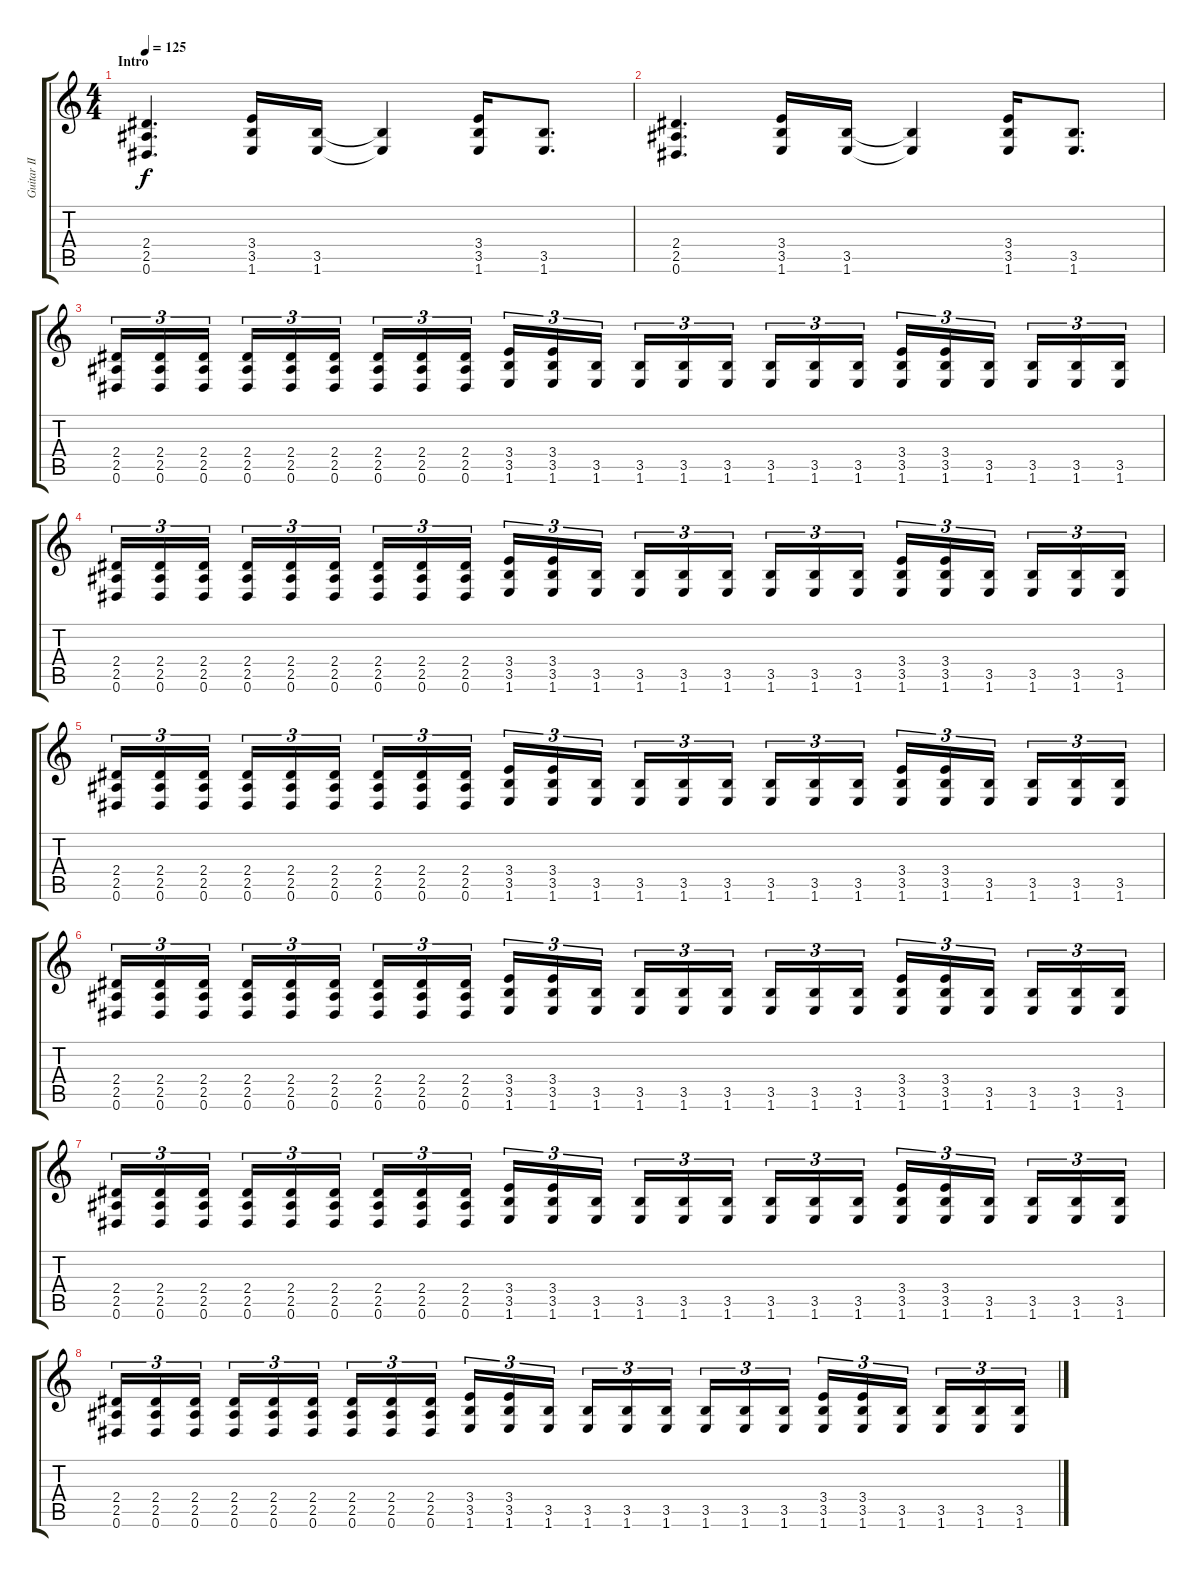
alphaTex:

\track ("Guitar II" "Guitar II") {instrument distortionguitar}
\staff {score tabs}
\tuning (Eb4 Bb3 Gb3 Db3 Ab2 Eb2) {hide}
\ts (4 4)
\section ("" "Intro")
\tempo 125
\clef g2
\ks c
(2.4 2.5 0.6).4{d dy f instrument distortionguitar} (3.4 3.5 1.6).16 (3.5 1.6).16 (3.5{t} 1.6{t}).4 (3.4 3.5 1.6).16 (3.5 1.6).8{d} |
(2.4 2.5 0.6).4{d} (3.4 3.5 1.6).16 (3.5 1.6).16 (3.5{t} 1.6{t}).4 (3.4 3.5 1.6).16 (3.5 1.6).8{d} |
(2.4 2.5 0.6).16{tu (3 2)} (2.4 2.5 0.6).16{tu (3 2)} (2.4 2.5 0.6).16{tu (3 2) beam splitsecondary} (2.4 2.5 0.6).16{tu (3 2)} (2.4 2.5 0.6).16{tu (3 2)} (2.4 2.5 0.6).16{tu (3 2)} (2.4 2.5 0.6).16{tu (3 2)} (2.4 2.5 0.6).16{tu (3 2)} (2.4 2.5 0.6).16{tu (3 2) beam splitsecondary} (3.4 3.5 1.6).16{tu (3 2)} (3.4 3.5 1.6).16{tu (3 2)} (3.5 1.6).16{tu (3 2)} (3.5 1.6).16{tu (3 2)} (3.5 1.6).16{tu (3 2)} (3.5 1.6).16{tu (3 2) beam splitsecondary} (3.5 1.6).16{tu (3 2)} (3.5 1.6).16{tu (3 2)} (3.5 1.6).16{tu (3 2)} (3.4 3.5 1.6).16{tu (3 2)} (3.4 3.5 1.6).16{tu (3 2)} (3.5 1.6).16{tu (3 2) beam splitsecondary} (3.5 1.6).16{tu (3 2)} (3.5 1.6).16{tu (3 2)} (3.5 1.6).16{tu (3 2)} |
(2.4 2.5 0.6).16{tu (3 2)} (2.4 2.5 0.6).16{tu (3 2)} (2.4 2.5 0.6).16{tu (3 2) beam splitsecondary} (2.4 2.5 0.6).16{tu (3 2)} (2.4 2.5 0.6).16{tu (3 2)} (2.4 2.5 0.6).16{tu (3 2)} (2.4 2.5 0.6).16{tu (3 2)} (2.4 2.5 0.6).16{tu (3 2)} (2.4 2.5 0.6).16{tu (3 2) beam splitsecondary} (3.4 3.5 1.6).16{tu (3 2)} (3.4 3.5 1.6).16{tu (3 2)} (3.5 1.6).16{tu (3 2)} (3.5 1.6).16{tu (3 2)} (3.5 1.6).16{tu (3 2)} (3.5 1.6).16{tu (3 2) beam splitsecondary} (3.5 1.6).16{tu (3 2)} (3.5 1.6).16{tu (3 2)} (3.5 1.6).16{tu (3 2)} (3.4 3.5 1.6).16{tu (3 2)} (3.4 3.5 1.6).16{tu (3 2)} (3.5 1.6).16{tu (3 2) beam splitsecondary} (3.5 1.6).16{tu (3 2)} (3.5 1.6).16{tu (3 2)} (3.5 1.6).16{tu (3 2)} |
(2.4 2.5 0.6).16{tu (3 2)} (2.4 2.5 0.6).16{tu (3 2)} (2.4 2.5 0.6).16{tu (3 2) beam splitsecondary} (2.4 2.5 0.6).16{tu (3 2)} (2.4 2.5 0.6).16{tu (3 2)} (2.4 2.5 0.6).16{tu (3 2)} (2.4 2.5 0.6).16{tu (3 2)} (2.4 2.5 0.6).16{tu (3 2)} (2.4 2.5 0.6).16{tu (3 2) beam splitsecondary} (3.4 3.5 1.6).16{tu (3 2)} (3.4 3.5 1.6).16{tu (3 2)} (3.5 1.6).16{tu (3 2)} (3.5 1.6).16{tu (3 2)} (3.5 1.6).16{tu (3 2)} (3.5 1.6).16{tu (3 2) beam splitsecondary} (3.5 1.6).16{tu (3 2)} (3.5 1.6).16{tu (3 2)} (3.5 1.6).16{tu (3 2)} (3.4 3.5 1.6).16{tu (3 2)} (3.4 3.5 1.6).16{tu (3 2)} (3.5 1.6).16{tu (3 2) beam splitsecondary} (3.5 1.6).16{tu (3 2)} (3.5 1.6).16{tu (3 2)} (3.5 1.6).16{tu (3 2)} |
(2.4 2.5 0.6).16{tu (3 2)} (2.4 2.5 0.6).16{tu (3 2)} (2.4 2.5 0.6).16{tu (3 2) beam splitsecondary} (2.4 2.5 0.6).16{tu (3 2)} (2.4 2.5 0.6).16{tu (3 2)} (2.4 2.5 0.6).16{tu (3 2)} (2.4 2.5 0.6).16{tu (3 2)} (2.4 2.5 0.6).16{tu (3 2)} (2.4 2.5 0.6).16{tu (3 2) beam splitsecondary} (3.4 3.5 1.6).16{tu (3 2)} (3.4 3.5 1.6).16{tu (3 2)} (3.5 1.6).16{tu (3 2)} (3.5 1.6).16{tu (3 2)} (3.5 1.6).16{tu (3 2)} (3.5 1.6).16{tu (3 2) beam splitsecondary} (3.5 1.6).16{tu (3 2)} (3.5 1.6).16{tu (3 2)} (3.5 1.6).16{tu (3 2)} (3.4 3.5 1.6).16{tu (3 2)} (3.4 3.5 1.6).16{tu (3 2)} (3.5 1.6).16{tu (3 2) beam splitsecondary} (3.5 1.6).16{tu (3 2)} (3.5 1.6).16{tu (3 2)} (3.5 1.6).16{tu (3 2)} |
(2.4 2.5 0.6).16{tu (3 2)} (2.4 2.5 0.6).16{tu (3 2)} (2.4 2.5 0.6).16{tu (3 2) beam splitsecondary} (2.4 2.5 0.6).16{tu (3 2)} (2.4 2.5 0.6).16{tu (3 2)} (2.4 2.5 0.6).16{tu (3 2)} (2.4 2.5 0.6).16{tu (3 2)} (2.4 2.5 0.6).16{tu (3 2)} (2.4 2.5 0.6).16{tu (3 2) beam splitsecondary} (3.4 3.5 1.6).16{tu (3 2)} (3.4 3.5 1.6).16{tu (3 2)} (3.5 1.6).16{tu (3 2)} (3.5 1.6).16{tu (3 2)} (3.5 1.6).16{tu (3 2)} (3.5 1.6).16{tu (3 2) beam splitsecondary} (3.5 1.6).16{tu (3 2)} (3.5 1.6).16{tu (3 2)} (3.5 1.6).16{tu (3 2)} (3.4 3.5 1.6).16{tu (3 2)} (3.4 3.5 1.6).16{tu (3 2)} (3.5 1.6).16{tu (3 2) beam splitsecondary} (3.5 1.6).16{tu (3 2)} (3.5 1.6).16{tu (3 2)} (3.5 1.6).16{tu (3 2)} |
(2.4 2.5 0.6).16{tu (3 2)} (2.4 2.5 0.6).16{tu (3 2)} (2.4 2.5 0.6).16{tu (3 2) beam splitsecondary} (2.4 2.5 0.6).16{tu (3 2)} (2.4 2.5 0.6).16{tu (3 2)} (2.4 2.5 0.6).16{tu (3 2)} (2.4 2.5 0.6).16{tu (3 2)} (2.4 2.5 0.6).16{tu (3 2)} (2.4 2.5 0.6).16{tu (3 2) beam splitsecondary} (3.4 3.5 1.6).16{tu (3 2)} (3.4 3.5 1.6).16{tu (3 2)} (3.5 1.6).16{tu (3 2)} (3.5 1.6).16{tu (3 2)} (3.5 1.6).16{tu (3 2)} (3.5 1.6).16{tu (3 2) beam splitsecondary} (3.5 1.6).16{tu (3 2)} (3.5 1.6).16{tu (3 2)} (3.5 1.6).16{tu (3 2)} (3.4 3.5 1.6).16{tu (3 2)} (3.4 3.5 1.6).16{tu (3 2)} (3.5 1.6).16{tu (3 2) beam splitsecondary} (3.5 1.6).16{tu (3 2)} (3.5 1.6).16{tu (3 2)} (3.5 1.6).16{tu (3 2)}
